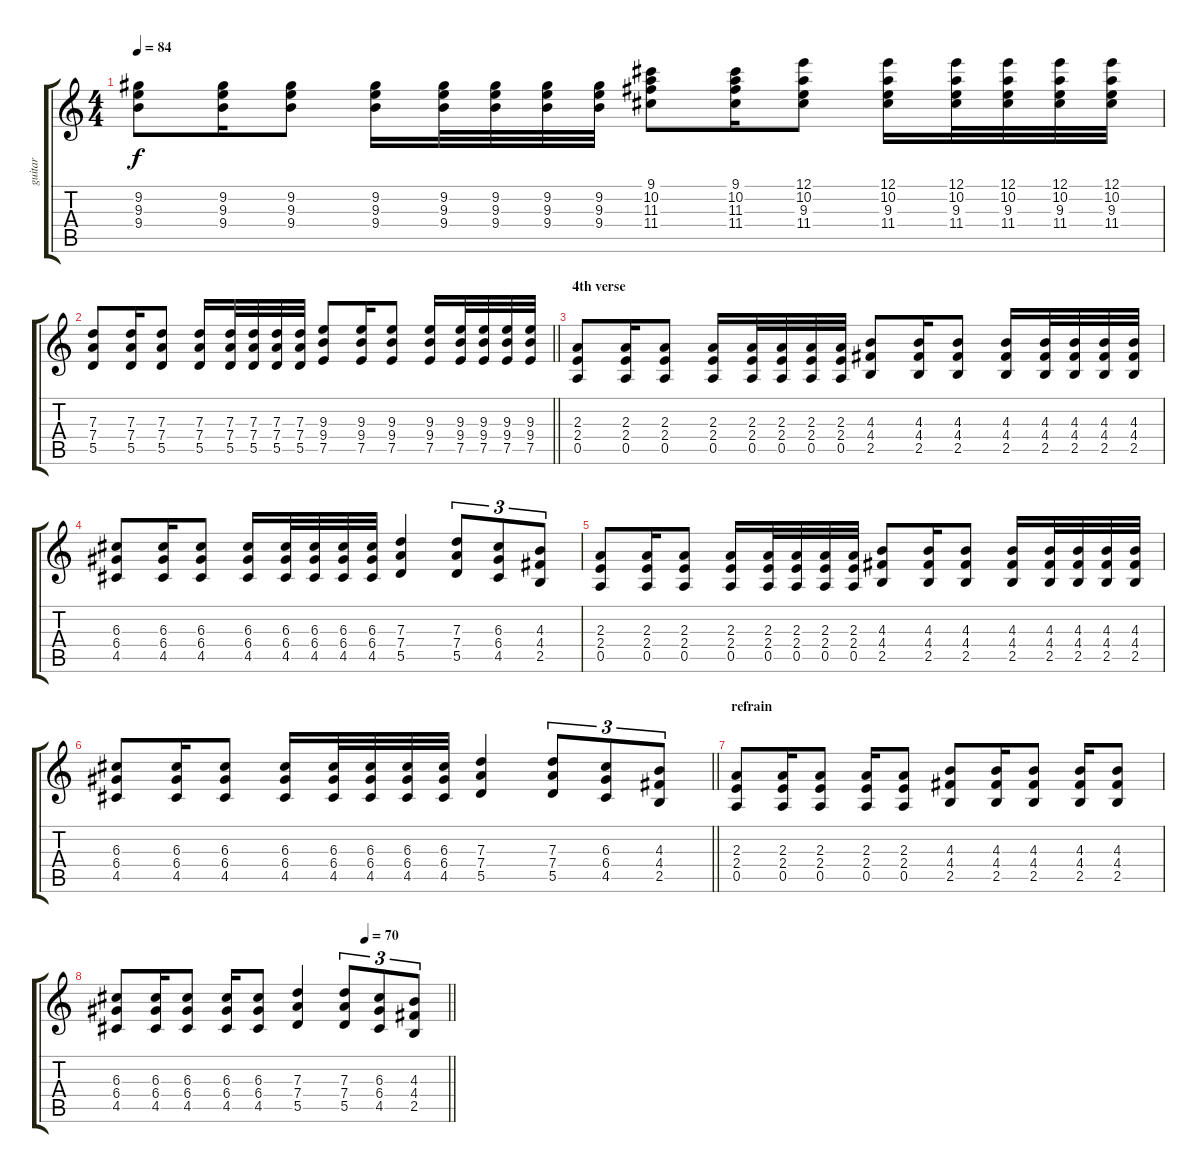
\track ("guitar" "guitar") {instrument acousticguitarsteel}
\staff {score tabs}
\tuning (E4 B3 G3 D3 A2 E2) {hide}
\ts (4 4)
\tempo 84
\clef g2
\ks c
(9.2 9.3 9.4).8{dy f} (9.2 9.3 9.4).16 (9.2 9.3 9.4).8 (9.2 9.3 9.4).16 (9.2 9.3 9.4).32 (9.2 9.3 9.4).32 (9.2 9.3 9.4).32 (9.2 9.3 9.4).32 (9.1 10.2 11.3 11.4).8 (9.1 10.2 11.3 11.4).16 (12.1 10.2 9.3 11.4).8 (12.1 10.2 9.3 11.4).16 (12.1 10.2 9.3 11.4).32 (12.1 10.2 9.3 11.4).32 (12.1 10.2 9.3 11.4).32 (12.1 10.2 9.3 11.4).32 |
\barLineRight lightlight
(7.3 7.4 5.5).8 (7.3 7.4 5.5).16 (7.3 7.4 5.5).8 (7.3 7.4 5.5).16 (7.3 7.4 5.5).32 (7.3 7.4 5.5).32 (7.3 7.4 5.5).32 (7.3 7.4 5.5).32 (9.3 9.4 7.5).8 (9.3 9.4 7.5).16 (9.3 9.4 7.5).8 (9.3 9.4 7.5).16 (9.3 9.4 7.5).32 (9.3 9.4 7.5).32 (9.3 9.4 7.5).32 (9.3 9.4 7.5).32 |
\section ("" "4th verse")
(2.3 2.4 0.5).8 (2.3 2.4 0.5).16 (2.3 2.4 0.5).8 (2.3 2.4 0.5).16 (2.3 2.4 0.5).32 (2.3 2.4 0.5).32 (2.3 2.4 0.5).32 (2.3 2.4 0.5).32 (4.3 4.4 2.5).8 (4.3 4.4 2.5).16 (4.3 4.4 2.5).8 (4.3 4.4 2.5).16 (4.3 4.4 2.5).32 (4.3 4.4 2.5).32 (4.3 4.4 2.5).32 (4.3 4.4 2.5).32 |
(6.3 6.4 4.5).8 (6.3 6.4 4.5).16 (6.3 6.4 4.5).8 (6.3 6.4 4.5).16 (6.3 6.4 4.5).32 (6.3 6.4 4.5).32 (6.3 6.4 4.5).32 (6.3 6.4 4.5).32 (7.3 7.4 5.5).4 (7.3 7.4 5.5).8{tu (3 2)} (6.3 6.4 4.5).8{tu (3 2)} (4.3 4.4 2.5).8{tu (3 2)} |
(2.3 2.4 0.5).8 (2.3 2.4 0.5).16 (2.3 2.4 0.5).8 (2.3 2.4 0.5).16 (2.3 2.4 0.5).32 (2.3 2.4 0.5).32 (2.3 2.4 0.5).32 (2.3 2.4 0.5).32 (4.3 4.4 2.5).8 (4.3 4.4 2.5).16 (4.3 4.4 2.5).8 (4.3 4.4 2.5).16 (4.3 4.4 2.5).32 (4.3 4.4 2.5).32 (4.3 4.4 2.5).32 (4.3 4.4 2.5).32 |
\barLineRight lightlight
(6.3 6.4 4.5).8 (6.3 6.4 4.5).16 (6.3 6.4 4.5).8 (6.3 6.4 4.5).16 (6.3 6.4 4.5).32 (6.3 6.4 4.5).32 (6.3 6.4 4.5).32 (6.3 6.4 4.5).32 (7.3 7.4 5.5).4 (7.3 7.4 5.5).8{tu (3 2)} (6.3 6.4 4.5).8{tu (3 2)} (4.3 4.4 2.5).8{tu (3 2)} |
\section ("" "refrain")
(2.3 2.4 0.5).8 (2.3 2.4 0.5).16 (2.3 2.4 0.5).8 (2.3 2.4 0.5).16 (2.3 2.4 0.5).8 (4.3 4.4 2.5).8 (4.3 4.4 2.5).16 (4.3 4.4 2.5).8 (4.3 4.4 2.5).16 (4.3 4.4 2.5).8 |
\tempo (70 0.75)
\barLineRight lightlight
(6.3 6.4 4.5).8 (6.3 6.4 4.5).16 (6.3 6.4 4.5).8 (6.3 6.4 4.5).16 (6.3 6.4 4.5).8 (7.3 7.4 5.5).4 (7.3 7.4 5.5).8{tu (3 2)} (6.3 6.4 4.5).8{tu (3 2)} (4.3 4.4 2.5).8{tu (3 2)}
